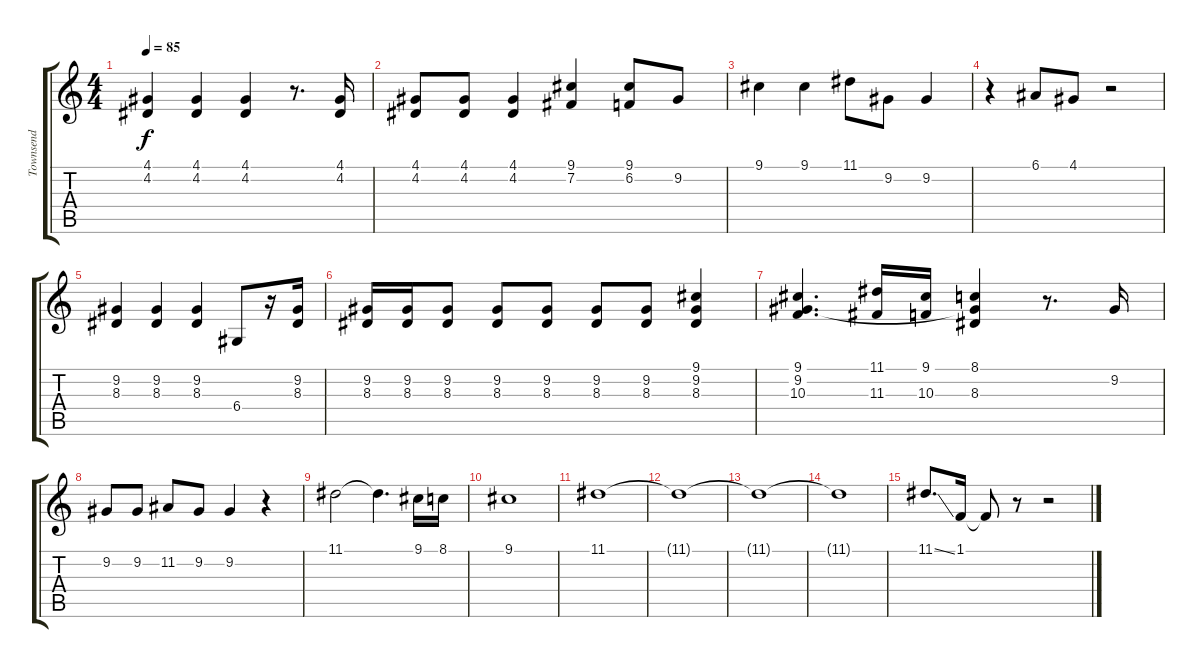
\track ("Townsend" "Townsend") {instrument lead6voice}
\staff {score tabs}
\tuning (E4 B3 G3 D3 A2 E2) {hide}
\ts (4 4)
\tempo 85
\clef g2
\ks c
(4.1 4.2).4{dy f} (4.1 4.2).4 (4.1 4.2).4 r.8{d} (4.1 4.2).16 |
(4.1 4.2).8 (4.1 4.2).8 (4.1 4.2).4 (9.1 7.2).4 (9.1 6.2).8 9.2.8 |
9.1.4 9.1.4 11.1.8 9.2.8 9.2.4 |
r.4 6.1.8 4.1.8 r.2 |
(9.2 8.3).4 (9.2 8.3).4 (9.2 8.3).4 6.4.8 r.16 (9.2 8.3).16 |
(9.2 8.3).16 (9.2 8.3).16 (9.2 8.3).8 (9.2 8.3).8 (9.2 8.3).8 (9.2 8.3).8 (9.2 8.3).8 (9.1 9.2 8.3).4 |
(9.1 9.2 10.3).4{d} (11.1 11.3).16 (9.1 10.3).16 (8.1 9.2{t} 8.3).4 r.8{d} 9.2.16 |
9.2.8 9.2.8 11.2.8 9.2.8 9.2.4 r.4 |
11.1.2 11.1{t}.4{d} 9.1.16 8.1.16 |
9.1.1 |
11.1.1 |
11.1{t}.1 |
11.1{t}.1 |
11.1{t}.1 |
11.1{ss}.8{d} 1.1.16 1.1{t}.8 r.8 r.2
